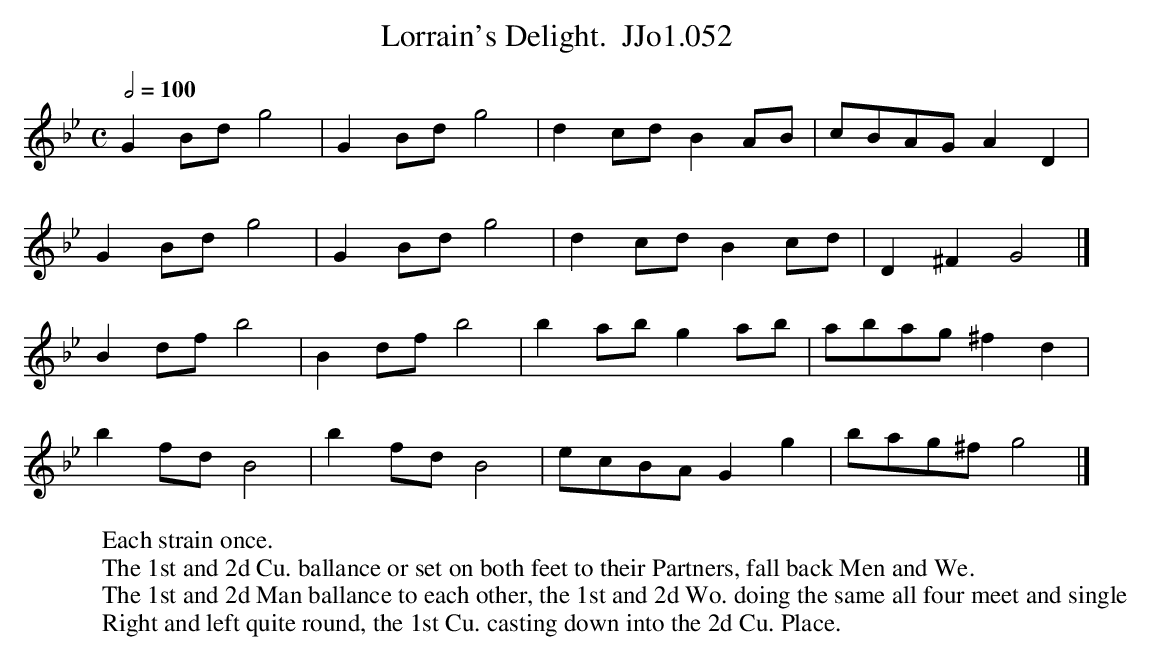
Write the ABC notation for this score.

X:1
T:Lorrain's Delight.  JJo1.052
M:C
L:1/8
Q:1/2=100
K:Gm
G2Bd g4 | G2Bd g4 | d2cd B2AB | cBAG A2D2 |
G2Bd g4 | G2Bd g4 | d2cd B2cd | D2^F2 G4 |]
B2df b4 | B2df b4 | b2ab g2ab | abag ^f2d2 |
b2fd B4 | b2fd B4 | ecBA G2g2 | bag^f g4 |]
W:Each strain once.
W:The 1st and 2d Cu. ballance or set on both feet to their Partners, fall back Men and We.
W:The 1st and 2d Man ballance to each other, the 1st and 2d Wo. doing the same all four meet and single
W:Right and left quite round, the 1st Cu. casting down into the 2d Cu. Place.
